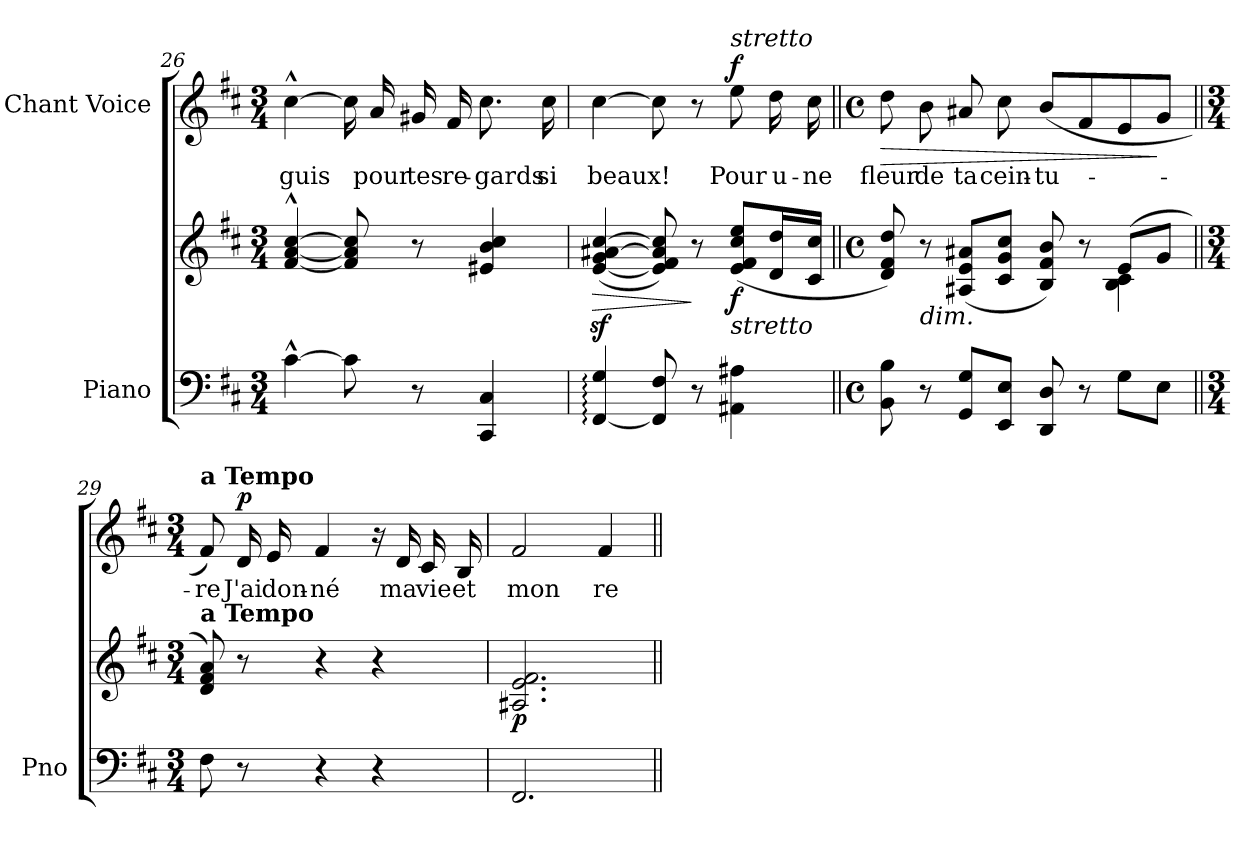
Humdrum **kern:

**kern	**kern	**dynam	**kern	**text	**dynam
*part2	*part2	*part2	*part1	*part1	*part1
*staff3	*staff2	*staff2/3	*staff1	*staff1	*staff1
*I"Piano	*	*	*I"Chant Voice	*	*
*I'Pno	*	*	*	*	*
*clefF4	*clefG2	*	*clefG2	*	*
*k[f#c#]	*k[f#c#]	*	*k[f#c#]	*	*
*M3/4	*M3/4	*	*M3/4	*	*
=26	=26	=26	=26	=26	=26
!	!	!	!	!LO:LY:b	!
[4c#^^\	[4f#/^^ [4a/^^ [4cc#/^^	.	[4cc#^^\	-guis	.
8c#\]	8f#/] 8a/] 8cc#/]	.	16cc#\]	.	.
!	!	!	!	!LO:LY:b	!
.	.	.	16a/	pour	.
!	!	!	!	!LO:LY:b	!
8r	8r	.	16g#X/	tes	.
!	!	!	!	!LO:LY:b	!
.	.	.	16f#/	re-	.
!	!	!	!	!LO:LY:b	!
4CC#/ 4C#/	4e#X/ 4b/ 4cc#/	.	8.cc#\	-gards	.
!	!	!	!	!LO:LY:b	!
.	.	.	16cc#\	si	.
!!LO:LB:g=z
=27	=27	=27	=27	=27	=27
!	!	!LO:HP:b	!	!LO:LY:b	!
[4FF#/: 4G/:	(<[4e/z< 4g/z< [4a#X/z< [4cc#/z<	>	[4cc#\	beaux!	.
8FF#/] 8F#/	8e/] 8f#/ 8a#/] 8cc#/])	.	8cc#\]	.	.
8r	8r	]	8r	.	.
*	*	*	*MM55	*	*
!	!	!	!LO:TX:a:i:t=stretto	!	!
!	!LO:TX:b:i:t=stretto	!	!	!	!
!	!	!LO:DY:b	!	!LO:LY:b	!LO:DY:a
4AA#X\ 4A#X\	(<8e/ 8f#/ 8cc#/ 8ee/L	f	8ee\	Pour	f
!	!	!	!	!LO:LY:b	!
.	16d/ 16dd/L	.	16dd\	u-	.
!	!	!	!	!LO:LY:b	!
.	16c#/ 16cc#/JJ	.	16cc#\	-ne	.
=28||	=28||	=28||	=28||	=28||	=28||
*M4/4	*M4/4	*	*M4/4	*	*
*met(c)	*met(c)	*	*met(c)	*	*
*	*^	*	*	*	*
!	!	!	!	!	!LO:LY:b	!LO:HP:b
8BB\ 8B\	8d/ 8f#/ 8dd/)	2.rcyy	.	8dd\	fleur	>
!	!LO:TX:b:i:t=dim.	!	!	!	!	!
!	!	!	!	!	!LO:LY:b	!
8r	8r	.	.	8b\	de	.
!	!	!	!	!	!LO:LY:b	!
8GG/ 8G/L	(<8A#X/ 8e/ 8a#X/L	.	.	8a#X/	ta	.
!	!	!	!	!	!LO:LY:b	!
8EE/ 8E/J	8c#/ 8g/ 8cc#/J	.	.	8cc#\	cein-	.
!	!	!	!	!	!LO:LY:b	!
8DD/ 8D/	8B/ 8f#/ 8b/)	.	.	(<8b/L	-tu-	.
8r	8r	.	.	8f#/	.	.
8G\L	(>8e/L	4B\ 4c#\	.	8e/	.	.
8E\J	8g/J	.	.	8g/J	.	]
*	*v	*v	*	*	*	*
=29||	=29||	=29||	=29||	=29||	=29||
*M3/4	*M3/4	*	*M3/4	*	*
!	!	!	!LO:TX:a:B:t=a Tempo	!	!
!	!LO:TX:a:B:t=a Tempo	!	!	!	!
!	!	!	!	!LO:LY:b	!
8F#\	8d/ 8f#/ 8a/)	.	8f#/)	-re	.
!	!	!	!	!LO:LY:b	!LO:DY:a
8r	8r	.	16d/	J'ai	p
!	!	!	!	!LO:LY:b	!
.	.	.	16e/	don-	.
!	!	!	!	!LO:LY:b	!
4r	4r	.	4f#/	-né	.
4r	4r	.	16r	.	.
!	!	!	!	!LO:LY:b	!
.	.	.	16d/	ma	.
!	!	!	!	!LO:LY:b	!
.	.	.	16c#/	vie	.
!	!	!	!	!LO:LY:b	!
.	.	.	16B/	et	.
=30	=30	=30	=30	=30	=30
!	!	!LO:DY:b	!	!LO:LY:b	!
2.FF#/	2.A#X/ 2.e/ 2.f#/	p	2f#/	mon	.
!	!	!	!	!LO:LY:b	!
.	.	.	4f#/	re-	.
=||	=||	=||	=||	=||	=||
*-	*-	*-	*-	*-	*-
